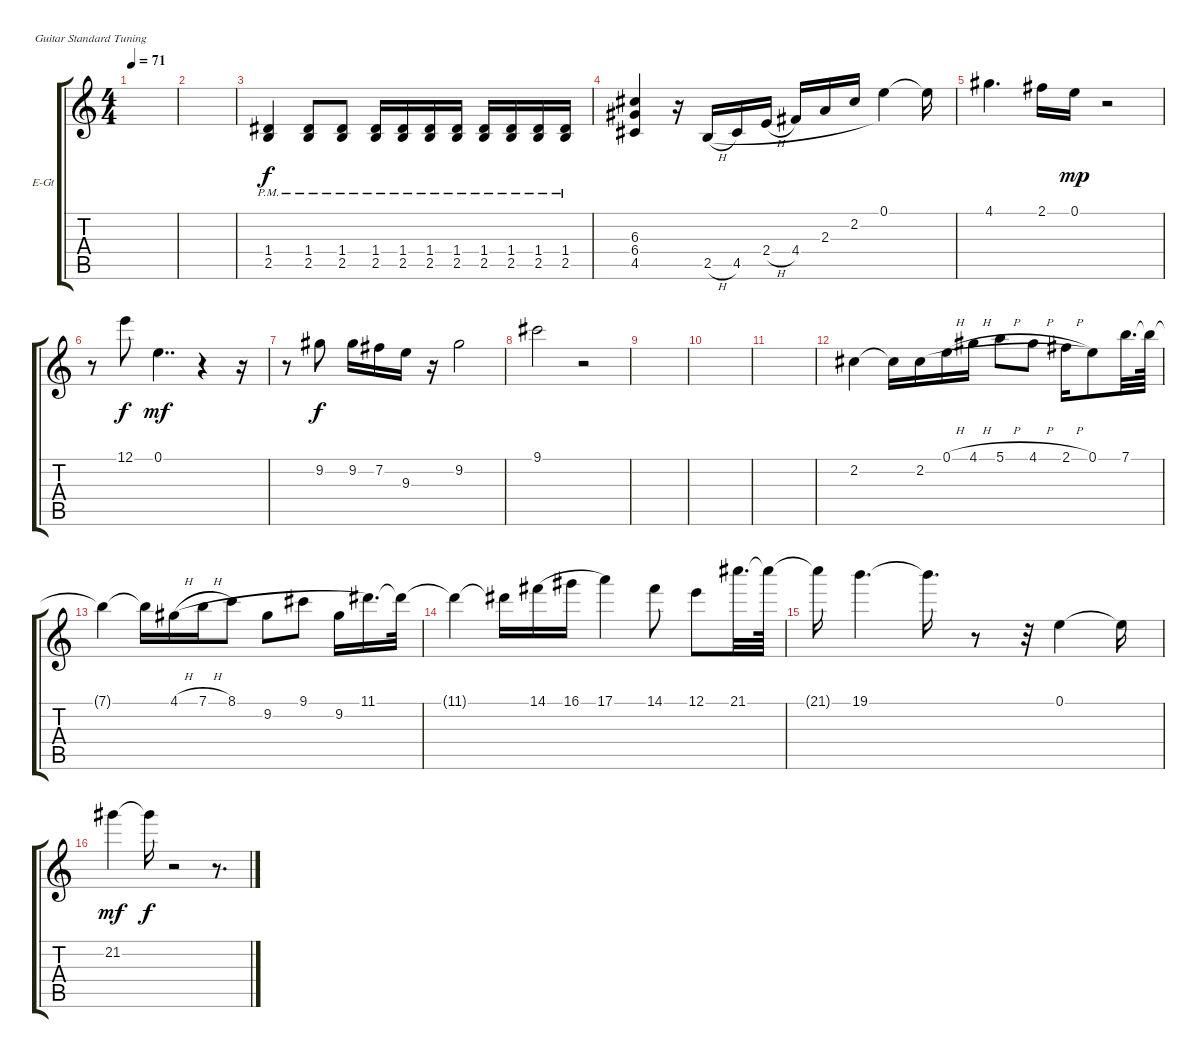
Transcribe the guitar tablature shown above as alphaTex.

\bracketExtendMode groupsimilarinstruments
\firstSystemTrackNameOrientation horizontal
\otherSystemsTrackNameOrientation horizontal
\track ("Гитара 3" "E-Gt") {instrument distortionguitar}
\staff {score tabs}
\tuning (E4 B3 G3 D3 A2 E2)
\ts (4 4)
\tempo 71
\clef g2
\ks c
|
|
(1.4{pm} 2.5{pm}).4 (1.4{pm} 2.5{pm}).8 (1.4{pm} 2.5{pm}).8 (1.4{pm} 2.5{pm}).16 (1.4{pm} 2.5{pm}).16 (1.4{pm} 2.5{pm}).16 (1.4{pm} 2.5{pm}).16 (1.4{pm} 2.5{pm}).16 (1.4{pm} 2.5{pm}).16 (1.4{pm} 2.5{pm}).16 (1.4{pm} 2.5{pm}).16 |
(6.3 4.5 6.4).4 r.16 2.5{h}.16{legatoorigin} 4.5.16{legatoorigin} 2.4{h}.16{legatoorigin} 4.4.16{legatoorigin} 2.3.16{legatoorigin} 2.2.16{legatoorigin} 0.1.4 0.1{t}.16 |
4.1.4{d} 2.1.16 0.1.16{dy mp} r.2 |
r.8 12.1.8{dy f} 0.1.4{dd dy mf} r.4 r.16 |
r.8 9.2.8{dy f} 9.2.16 7.2.16 9.3.16 r.16 9.2.2 |
9.1.2 r.2 |
|
|
|
2.2.4 2.2{t}.16 2.2.16{legatoorigin} 0.1{h}.16{legatoorigin} 4.1{h}.16{legatoorigin} 5.1{h}.8{legatoorigin} 4.1{h}.8{legatoorigin} 2.1{h}.16{legatoorigin} 0.1.8 7.1.32{d} 7.1{t}.64 |
7.1{t}.4 7.1{t}.16 4.1{h}.16{legatoorigin} 7.1{h}.16{legatoorigin} 8.1.8{legatoorigin} 9.2.8{legatoorigin} 9.1.8{legatoorigin} 9.2.16{legatoorigin} 11.1.16{d} 11.1{t}.32 |
11.1{t}.4 11.1{t}.16 14.1.16{legatoorigin} 16.1.16{legatoorigin} 17.1.4 14.1.8 12.1.8 21.1.32{d} 21.1{t}.64 |
21.1{t}.16 19.1.4{d} 19.1{t}.16{d} r.8 r.32 0.1.4 0.1{t}.16 |
21.2.4{dy mf} 21.2{t}.16{dy f} r.2 r.8{d}
